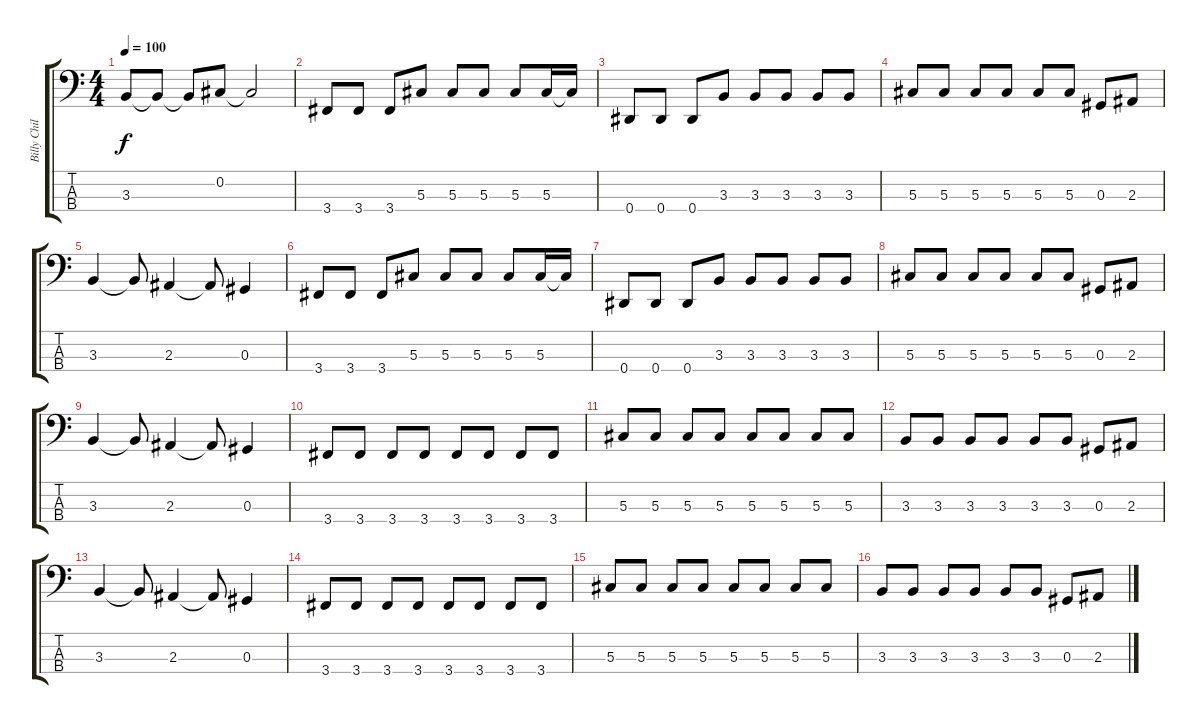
\track ("Billy Childs" "Billy Chil") {instrument electricbasspick}
\staff {score tabs}
\tuning (Gb2 Db2 Ab1 Eb1) {hide}
\ts (4 4)
\tempo 100
\clef f4
\ks c
3.3.8{dy f} 3.3{t}.8 3.3{t}.8 0.2.8 0.2{t}.2 |
3.4.8 3.4.8 3.4.8 5.3.8 5.3.8 5.3.8 5.3.8 5.3.16 5.3{t}.16 |
0.4.8 0.4.8 0.4.8 3.3.8 3.3.8 3.3.8 3.3.8 3.3.8 |
5.3.8 5.3.8 5.3.8 5.3.8 5.3.8 5.3.8 0.3.8 2.3.8 |
3.3.4 3.3{t}.8 2.3.4 2.3{t}.8 0.3.4 |
3.4.8 3.4.8 3.4.8 5.3.8 5.3.8 5.3.8 5.3.8 5.3.16 5.3{t}.16 |
0.4.8 0.4.8 0.4.8 3.3.8 3.3.8 3.3.8 3.3.8 3.3.8 |
5.3.8 5.3.8 5.3.8 5.3.8 5.3.8 5.3.8 0.3.8 2.3.8 |
3.3.4 3.3{t}.8 2.3.4 2.3{t}.8 0.3.4 |
3.4.8 3.4.8 3.4.8 3.4.8 3.4.8 3.4.8 3.4.8 3.4.8 |
5.3.8 5.3.8 5.3.8 5.3.8 5.3.8 5.3.8 5.3.8 5.3.8 |
3.3.8 3.3.8 3.3.8 3.3.8 3.3.8 3.3.8 0.3.8 2.3.8 |
3.3.4 3.3{t}.8 2.3.4 2.3{t}.8 0.3.4 |
3.4.8 3.4.8 3.4.8 3.4.8 3.4.8 3.4.8 3.4.8 3.4.8 |
5.3.8 5.3.8 5.3.8 5.3.8 5.3.8 5.3.8 5.3.8 5.3.8 |
3.3.8 3.3.8 3.3.8 3.3.8 3.3.8 3.3.8 0.3.8 2.3.8
